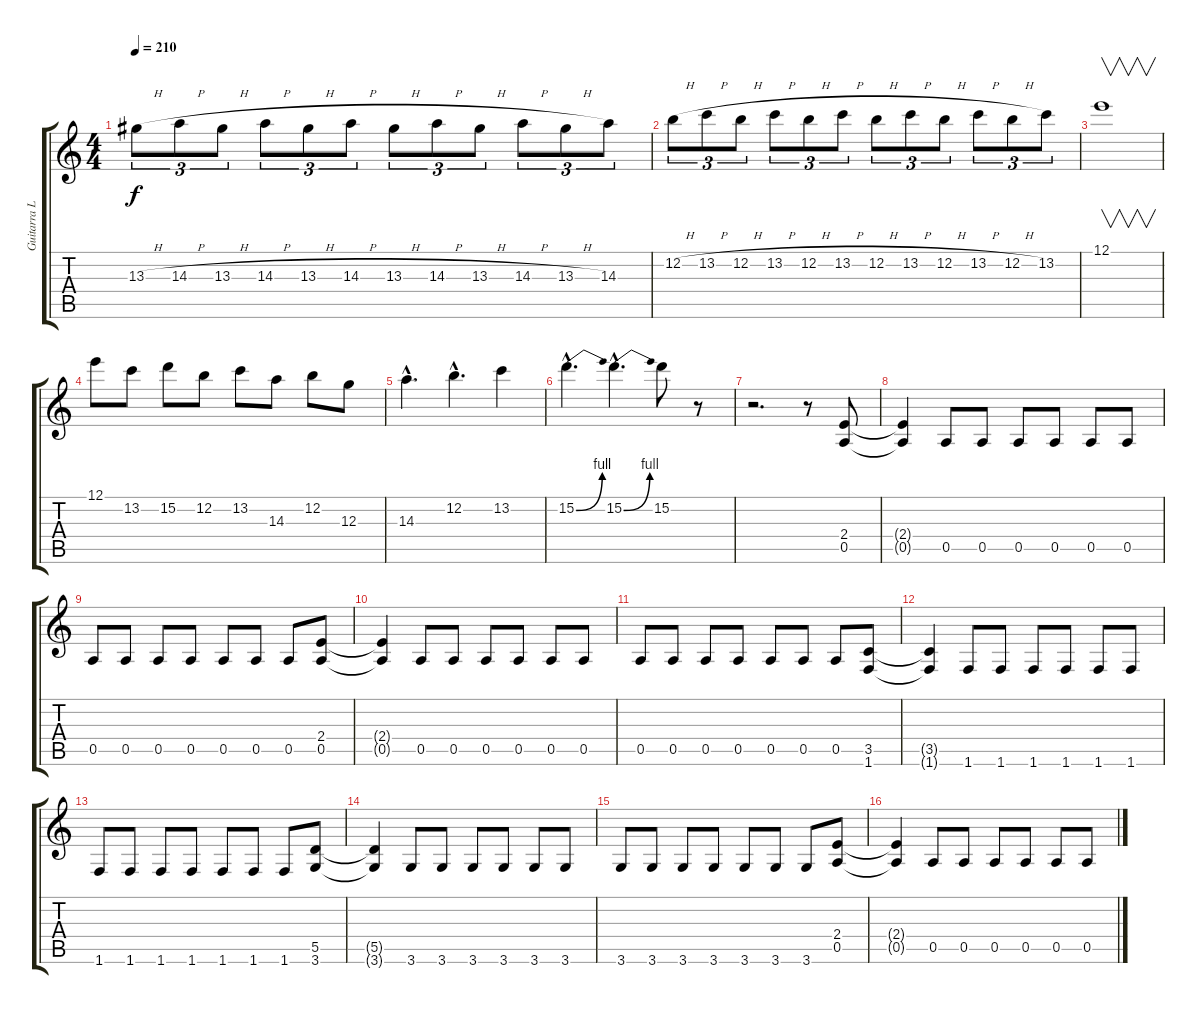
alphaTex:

\track ("Guitarra Líder" "Guitarra L") {instrument distortionguitar}
\staff {score tabs}
\tuning (E4 B3 G3 D3 A2 E2) {hide}
\ts (4 4)
\tempo 210
\clef g2
\ks c
13.3{h}.8{tu (3 2) dy f} 14.3{h}.8{tu (3 2)} 13.3{h}.8{tu (3 2)} 14.3{h}.8{tu (3 2)} 13.3{h}.8{tu (3 2)} 14.3{h}.8{tu (3 2)} 13.3{h}.8{tu (3 2)} 14.3{h}.8{tu (3 2)} 13.3{h}.8{tu (3 2)} 14.3{h}.8{tu (3 2)} 13.3{h}.8{tu (3 2)} 14.3.8{tu (3 2)} |
12.2{h}.8{tu (3 2)} 13.2{h}.8{tu (3 2)} 12.2{h}.8{tu (3 2)} 13.2{h}.8{tu (3 2)} 12.2{h}.8{tu (3 2)} 13.2{h}.8{tu (3 2)} 12.2{h}.8{tu (3 2)} 13.2{h}.8{tu (3 2)} 12.2{h}.8{tu (3 2)} 13.2{h}.8{tu (3 2)} 12.2{h}.8{tu (3 2)} 13.2.8{tu (3 2)} |
12.1.1{v} |
12.1.8 13.2.8 15.2.8 12.2.8 13.2.8 14.3.8 12.2.8 12.3.8 |
14.3{hac}.4{d} 12.2{hac}.4{d} 13.2.4 |
15.2{be (bend 0 0 60 4) hac}.4{d} 15.2{be (bend 0 0 60 4) hac}.4{d} 15.2.8 r.8 |
r.2{d} r.8 (2.4 0.5).8 |
(2.4{t} 0.5{t}).4 0.5.8 0.5.8 0.5.8 0.5.8 0.5.8 0.5.8 |
0.5.8 0.5.8 0.5.8 0.5.8 0.5.8 0.5.8 0.5.8 (2.4 0.5).8 |
(2.4{t} 0.5{t}).4 0.5.8 0.5.8 0.5.8 0.5.8 0.5.8 0.5.8 |
0.5.8 0.5.8 0.5.8 0.5.8 0.5.8 0.5.8 0.5.8 (3.5 1.6).8 |
(3.5{t} 1.6{t}).4 1.6.8 1.6.8 1.6.8 1.6.8 1.6.8 1.6.8 |
1.6.8 1.6.8 1.6.8 1.6.8 1.6.8 1.6.8 1.6.8 (5.5 3.6).8 |
(5.5{t} 3.6{t}).4 3.6.8 3.6.8 3.6.8 3.6.8 3.6.8 3.6.8 |
3.6.8 3.6.8 3.6.8 3.6.8 3.6.8 3.6.8 3.6.8 (2.4 0.5).8 |
(2.4{t} 0.5{t}).4 0.5.8 0.5.8 0.5.8 0.5.8 0.5.8 0.5.8
